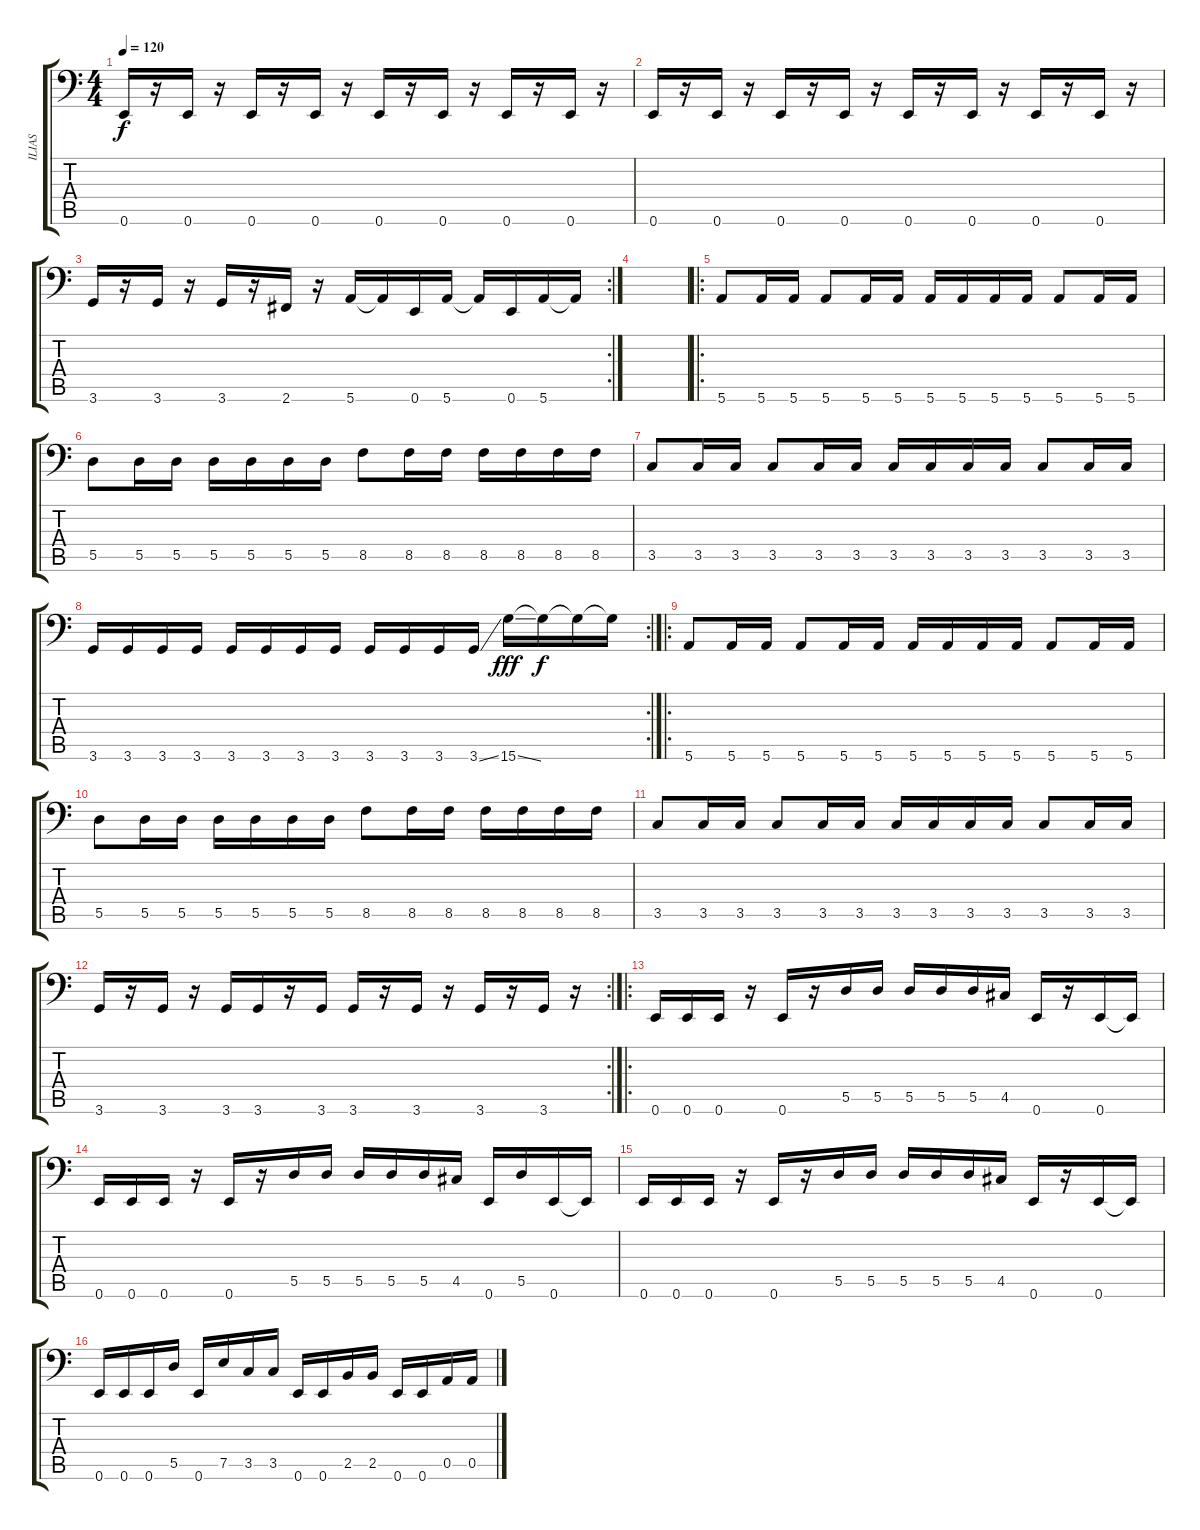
\track ("ILIAS" "ILIAS") {instrument electricbassfinger}
\staff {score tabs}
\tuning (E3 B2 G2 D2 A1 E1) {hide}
\ts (4 4)
\tempo 120
\clef f4
\ks c
0.6.16{dy f} r.16 0.6.16 r.16 0.6.16 r.16 0.6.16 r.16 0.6.16 r.16 0.6.16 r.16 0.6.16 r.16 0.6.16 r.16 |
0.6.16 r.16 0.6.16 r.16 0.6.16 r.16 0.6.16 r.16 0.6.16 r.16 0.6.16 r.16 0.6.16 r.16 0.6.16 r.16 |
\rc 2
3.6.16 r.16 3.6.16 r.16 3.6.16 r.16 2.6.16 r.16 5.6.16 5.6{t}.16 0.6.16 5.6.16 5.6{t}.16 0.6.16 5.6.16 5.6{t}.16 |
|
\ro
5.6.8 5.6.16 5.6.16 5.6.8 5.6.16 5.6.16 5.6.16 5.6.16 5.6.16 5.6.16 5.6.8 5.6.16 5.6.16 |
5.5.8 5.5.16 5.5.16 5.5.16 5.5.16 5.5.16 5.5.16 8.5.8 8.5.16 8.5.16 8.5.16 8.5.16 8.5.16 8.5.16 |
3.5.8 3.5.16 3.5.16 3.5.8 3.5.16 3.5.16 3.5.16 3.5.16 3.5.16 3.5.16 3.5.8 3.5.16 3.5.16 |
\rc 2
3.6.16 3.6.16 3.6.16 3.6.16 3.6.16 3.6.16 3.6.16 3.6.16 3.6.16 3.6.16 3.6.16 3.6{ss}.16 15.6{ss}.16{dy fff} 15.6{t}.16{dy f} 15.6{t}.16 15.6{t}.16 |
\ro
5.6.8 5.6.16 5.6.16 5.6.8 5.6.16 5.6.16 5.6.16 5.6.16 5.6.16 5.6.16 5.6.8 5.6.16 5.6.16 |
5.5.8 5.5.16 5.5.16 5.5.16 5.5.16 5.5.16 5.5.16 8.5.8 8.5.16 8.5.16 8.5.16 8.5.16 8.5.16 8.5.16 |
3.5.8 3.5.16 3.5.16 3.5.8 3.5.16 3.5.16 3.5.16 3.5.16 3.5.16 3.5.16 3.5.8 3.5.16 3.5.16 |
\rc 2
3.6.16 r.16 3.6.16 r.16 3.6.16 3.6.16 r.16 3.6.16 3.6.16 r.16 3.6.16 r.16 3.6.16 r.16 3.6.16 r.16 |
\ro
0.6.16 0.6.16 0.6.16 r.16 0.6.16 r.16 5.5.16 5.5.16 5.5.16 5.5.16 5.5.16 4.5.16 0.6.16 r.16 0.6.16 0.6{t}.16 |
0.6.16 0.6.16 0.6.16 r.16 0.6.16 r.16 5.5.16 5.5.16 5.5.16 5.5.16 5.5.16 4.5.16 0.6.16 5.5.16 0.6.16 0.6{t}.16 |
0.6.16 0.6.16 0.6.16 r.16 0.6.16 r.16 5.5.16 5.5.16 5.5.16 5.5.16 5.5.16 4.5.16 0.6.16 r.16 0.6.16 0.6{t}.16 |
0.6.16 0.6.16 0.6.16 5.5.16 0.6.16 7.5.16 3.5.16 3.5.16 0.6.16 0.6.16 2.5.16 2.5.16 0.6.16 0.6.16 0.5.16 0.5.16
